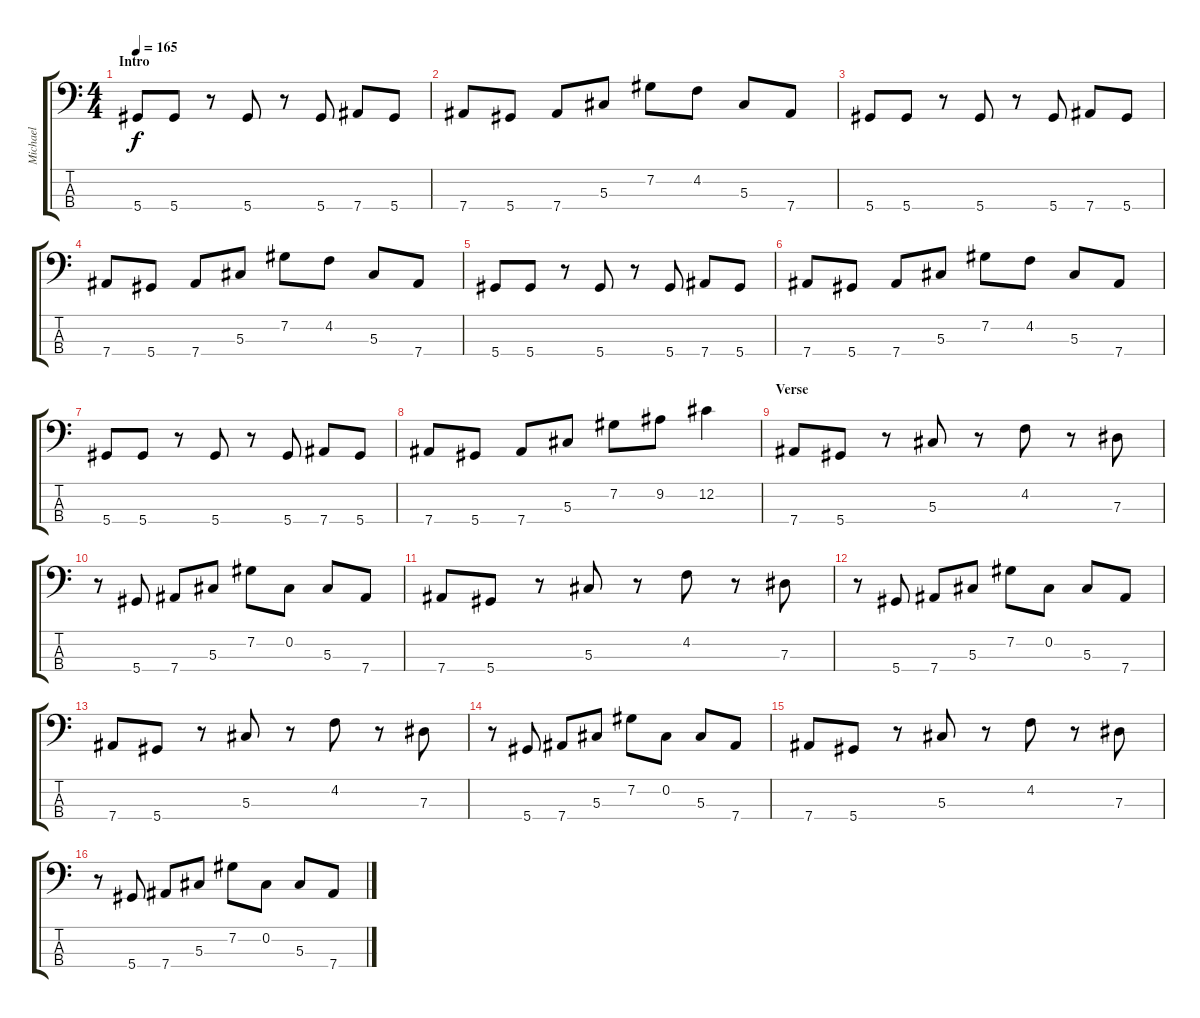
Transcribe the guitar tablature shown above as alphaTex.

\track ("Michael" "Michael") {instrument electricbassfinger}
\staff {score tabs}
\tuning (Gb2 Db2 Ab1 Eb1) {hide}
\ts (4 4)
\section ("" "Intro")
\tempo 165
\clef f4
\ks c
5.4.8{dy f instrument electricbassfinger} 5.4.8 r.8 5.4.8 r.8 5.4.8 7.4.8 5.4.8 |
7.4.8 5.4.8 7.4.8 5.3.8 7.2.8 4.2.8 5.3.8 7.4.8 |
5.4.8 5.4.8 r.8 5.4.8 r.8 5.4.8 7.4.8 5.4.8 |
7.4.8 5.4.8 7.4.8 5.3.8 7.2.8 4.2.8 5.3.8 7.4.8 |
5.4.8 5.4.8 r.8 5.4.8 r.8 5.4.8 7.4.8 5.4.8 |
7.4.8 5.4.8 7.4.8 5.3.8 7.2.8 4.2.8 5.3.8 7.4.8 |
5.4.8 5.4.8 r.8 5.4.8 r.8 5.4.8 7.4.8 5.4.8 |
7.4.8 5.4.8 7.4.8 5.3.8 7.2.8 9.2.8 12.2.4 |
\section ("" "Verse")
7.4.8 5.4.8 r.8 5.3.8 r.8 4.2.8 r.8 7.3.8 |
r.8 5.4.8 7.4.8 5.3.8 7.2.8 0.2.8 5.3.8 7.4.8 |
7.4.8 5.4.8 r.8 5.3.8 r.8 4.2.8 r.8 7.3.8 |
r.8 5.4.8 7.4.8 5.3.8 7.2.8 0.2.8 5.3.8 7.4.8 |
7.4.8 5.4.8 r.8 5.3.8 r.8 4.2.8 r.8 7.3.8 |
r.8 5.4.8 7.4.8 5.3.8 7.2.8 0.2.8 5.3.8 7.4.8 |
7.4.8 5.4.8 r.8 5.3.8 r.8 4.2.8 r.8 7.3.8 |
r.8 5.4.8 7.4.8 5.3.8 7.2.8 0.2.8 5.3.8 7.4.8
